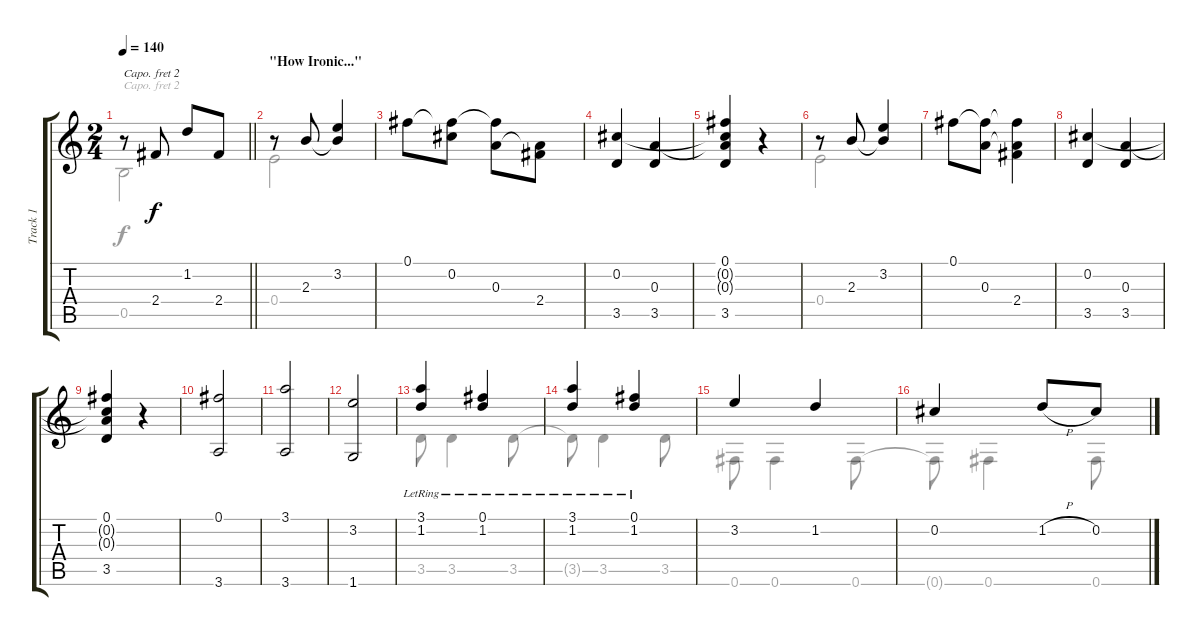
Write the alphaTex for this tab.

\track ("Track 1" "Track 1") {instrument acousticguitarnylon}
\staff {score tabs}
\capo 2
\tuning (E4 B3 G3 D3 A2 E2) {hide}
\voice
\ts (2 4)
\tempo 140
\clef g2
\barLineRight lightlight
\ks c
r.8{dy f} 2.4.8 1.2.8 2.4.8 |
\section ("" "\"How Ironic...\"")
r.8 2.3.8 (3.2 2.3{t}).4 |
0.1.8 (0.1{t} 0.2).8 (0.1{t} 0.3).8 (0.3{t} 2.4).8 |
(0.2 3.5).4 (0.3 3.5).4 |
(0.1 0.2{t} 0.3{t} 3.5).4 r.4 |
r.8 2.3.8 (3.2 2.3{t}).4 |
0.1.8 (0.1{t} 0.3).8 (0.1{t} 0.3{t} 2.4).4 |
(0.2 3.5).4 (0.3 3.5).4 |
(0.1 0.2{t} 0.3{t} 3.5).4 r.4 |
(0.1 3.6).2 |
(3.1 3.6).2 |
(3.2 1.6).2 |
(3.1{lr} 1.2{lr}).4 (0.1{lr} 1.2{lr}).4 |
(3.1{lr} 1.2{lr}).4 (0.1{lr} 1.2{lr}).4 |
3.2.4 1.2.4 |
0.2.4 1.2{h}.8 0.2.8
\voice
\clef g2
\ottava regular
\simile none
\barLineRight lightlight
\ks c
0.5.2{dy f} |
0.4.2 |
|
|
|
0.4.2 |
|
|
|
|
|
|
3.5.8 3.5.4 3.5.8 |
3.5{t}.8 3.5.4 3.5.8 |
0.6.8 0.6.4 0.6.8 |
0.6{t}.8 0.6.4 0.6.8
